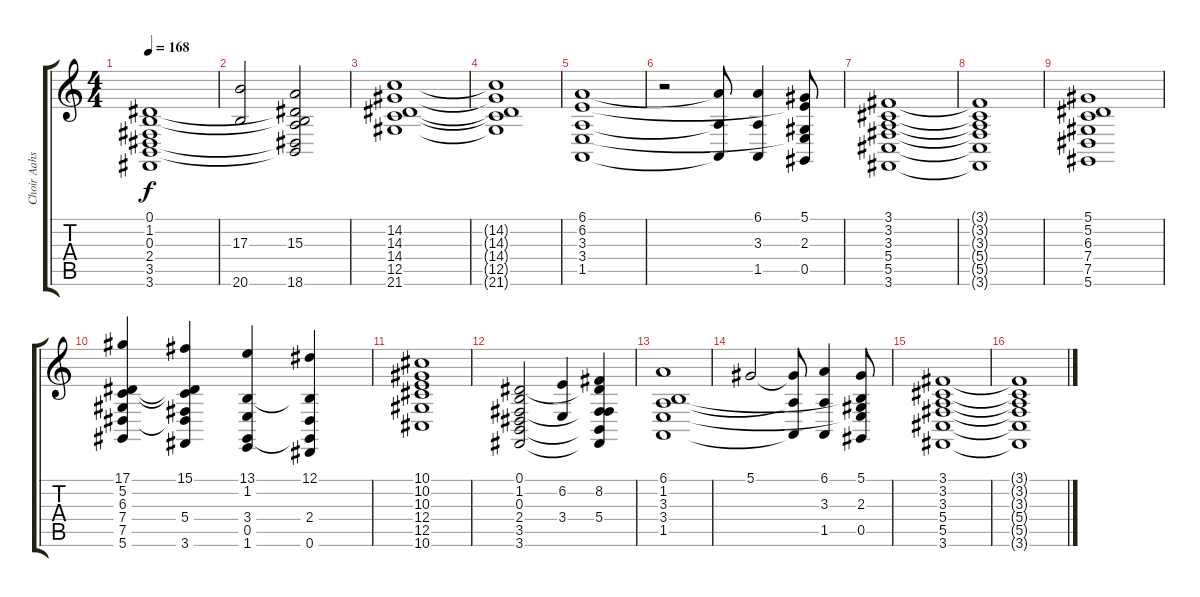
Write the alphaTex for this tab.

\track ("Choir Aahs" "Choir Aahs") {instrument choiraahs}
\staff {score tabs}
\tuning (Eb4 Bb3 Gb3 Db3 Ab2 Eb2) {hide}
\ts (4 4)
\tempo 168
\clef g2
\ks c
(0.1 1.2 0.3 2.4 3.5 3.6).1{dy f} |
(17.3 20.6).2 (0.1{t} 1.2{t} 15.3 2.4{t} 3.5{t} 18.6).2 |
(14.2 14.3 14.4 12.5 21.6).1 |
(14.2{t} 14.3{t} 14.4{t} 12.5{t} 21.6{t}).1 |
(6.1 6.2 3.3 3.4 1.5).1 |
r.2 (6.1{t} 3.3{t} 1.5{t}).8 (6.1 3.3 1.5).4 (5.1 6.2{t} 2.3 3.4{t} 0.5).8 |
(3.1 3.2 3.3 5.4 5.5 3.6).1 |
(3.1{t} 3.2{t} 3.3{t} 5.4{t} 5.5{t} 3.6{t}).1 |
(5.1 5.2 6.3 7.4 7.5 5.6).1 |
(17.1 5.2 6.3 7.4 7.5 5.6).4 (15.1 5.2{t} 6.3{t} 5.4 7.5{t} 3.6).4 (13.1 1.2 3.4 0.5 1.6).4 (12.1 1.2{t} 2.4 0.5{t} 0.6).4 |
(10.1 10.2 10.3 12.4 12.5 10.6).1 |
(0.1 1.2 0.3 2.4 3.5 3.6).2 (6.2 3.4).4 (0.1{t} 8.2 0.3{t} 5.4 3.5{t} 3.6{t}).4 |
(6.1 1.2 3.3 3.4 1.5).1 |
5.1.2 (5.1{t} 3.3{t} 1.5{t}).8 (6.1 3.3 1.5).4 (5.1 1.2{t} 2.3 3.4{t} 0.5).8 |
(3.1 3.2 3.3 5.4 5.5 3.6).1 |
(3.1{t} 3.2{t} 3.3{t} 5.4{t} 5.5{t} 3.6{t}).1
